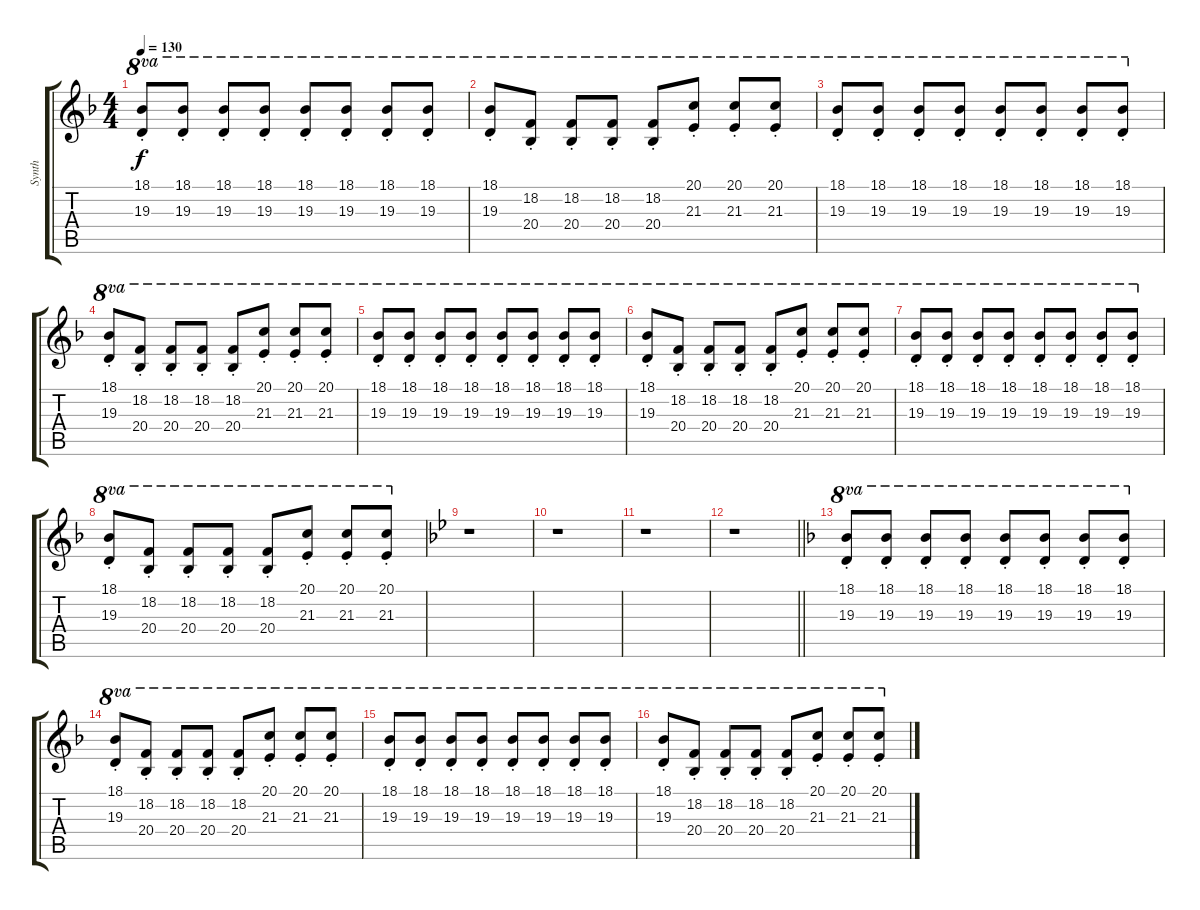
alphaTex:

\track ("Synth" "Synth") {instrument synthstrings1}
\staff {score tabs}
\tuning (E4 B3 G3 D3 A2 E2) {hide}
\ts (4 4)
\tempo 130
\clef g2
\ks f
(18.1{st} 19.3{st}).8{ot 8va dy f} (18.1{st} 19.3{st}).8{ot 8va} (18.1{st} 19.3{st}).8{ot 8va} (18.1{st} 19.3{st}).8{ot 8va} (18.1{st} 19.3{st}).8{ot 8va} (18.1{st} 19.3{st}).8{ot 8va} (18.1{st} 19.3{st}).8{ot 8va} (18.1{st} 19.3{st}).8{ot 8va} |
(18.1{st} 19.3{st}).8{ot 8va} (18.2{st} 20.4{st}).8{ot 8va} (18.2{st} 20.4{st}).8{ot 8va} (18.2{st} 20.4{st}).8{ot 8va} (18.2{st} 20.4{st}).8{ot 8va} (20.1{st} 21.3{st}).8{ot 8va} (20.1{st} 21.3{st}).8{ot 8va} (20.1{st} 21.3{st}).8{ot 8va} |
(18.1{st} 19.3{st}).8{ot 8va} (18.1{st} 19.3{st}).8{ot 8va} (18.1{st} 19.3{st}).8{ot 8va} (18.1{st} 19.3{st}).8{ot 8va} (18.1{st} 19.3{st}).8{ot 8va} (18.1{st} 19.3{st}).8{ot 8va} (18.1{st} 19.3{st}).8{ot 8va} (18.1{st} 19.3{st}).8{ot 8va} |
(18.1{st} 19.3{st}).8{ot 8va} (18.2{st} 20.4{st}).8{ot 8va} (18.2{st} 20.4{st}).8{ot 8va} (18.2{st} 20.4{st}).8{ot 8va} (18.2{st} 20.4{st}).8{ot 8va} (20.1{st} 21.3{st}).8{ot 8va} (20.1{st} 21.3{st}).8{ot 8va} (20.1{st} 21.3{st}).8{ot 8va} |
(18.1{st} 19.3{st}).8{ot 8va} (18.1{st} 19.3{st}).8{ot 8va} (18.1{st} 19.3{st}).8{ot 8va} (18.1{st} 19.3{st}).8{ot 8va} (18.1{st} 19.3{st}).8{ot 8va} (18.1{st} 19.3{st}).8{ot 8va} (18.1{st} 19.3{st}).8{ot 8va} (18.1{st} 19.3{st}).8{ot 8va} |
(18.1{st} 19.3{st}).8{ot 8va} (18.2{st} 20.4{st}).8{ot 8va} (18.2{st} 20.4{st}).8{ot 8va} (18.2{st} 20.4{st}).8{ot 8va} (18.2{st} 20.4{st}).8{ot 8va} (20.1{st} 21.3{st}).8{ot 8va} (20.1{st} 21.3{st}).8{ot 8va} (20.1{st} 21.3{st}).8{ot 8va} |
(18.1{st} 19.3{st}).8{ot 8va} (18.1{st} 19.3{st}).8{ot 8va} (18.1{st} 19.3{st}).8{ot 8va} (18.1{st} 19.3{st}).8{ot 8va} (18.1{st} 19.3{st}).8{ot 8va} (18.1{st} 19.3{st}).8{ot 8va} (18.1{st} 19.3{st}).8{ot 8va} (18.1{st} 19.3{st}).8{ot 8va} |
(18.1{st} 19.3{st}).8{ot 8va} (18.2{st} 20.4{st}).8{ot 8va} (18.2{st} 20.4{st}).8{ot 8va} (18.2{st} 20.4{st}).8{ot 8va} (18.2{st} 20.4{st}).8{ot 8va} (20.1{st} 21.3{st}).8{ot 8va} (20.1{st} 21.3{st}).8{ot 8va} (20.1{st} 21.3{st}).8{ot 8va} |
\ks bb
r.1 |
r.1 |
r.1 |
\barLineRight lightlight
r.1 |
\ks f
(18.1{st} 19.3{st}).8{ot 8va} (18.1{st} 19.3{st}).8{ot 8va} (18.1{st} 19.3{st}).8{ot 8va} (18.1{st} 19.3{st}).8{ot 8va} (18.1{st} 19.3{st}).8{ot 8va} (18.1{st} 19.3{st}).8{ot 8va} (18.1{st} 19.3{st}).8{ot 8va} (18.1{st} 19.3{st}).8{ot 8va} |
(18.1{st} 19.3{st}).8{ot 8va} (18.2{st} 20.4{st}).8{ot 8va} (18.2{st} 20.4{st}).8{ot 8va} (18.2{st} 20.4{st}).8{ot 8va} (18.2{st} 20.4{st}).8{ot 8va} (20.1{st} 21.3{st}).8{ot 8va} (20.1{st} 21.3{st}).8{ot 8va} (20.1{st} 21.3{st}).8{ot 8va} |
(18.1{st} 19.3{st}).8{ot 8va} (18.1{st} 19.3{st}).8{ot 8va} (18.1{st} 19.3{st}).8{ot 8va} (18.1{st} 19.3{st}).8{ot 8va} (18.1{st} 19.3{st}).8{ot 8va} (18.1{st} 19.3{st}).8{ot 8va} (18.1{st} 19.3{st}).8{ot 8va} (18.1{st} 19.3{st}).8{ot 8va} |
(18.1{st} 19.3{st}).8{ot 8va} (18.2{st} 20.4{st}).8{ot 8va} (18.2{st} 20.4{st}).8{ot 8va} (18.2{st} 20.4{st}).8{ot 8va} (18.2{st} 20.4{st}).8{ot 8va} (20.1{st} 21.3{st}).8{ot 8va} (20.1{st} 21.3{st}).8{ot 8va} (20.1{st} 21.3{st}).8{ot 8va}
